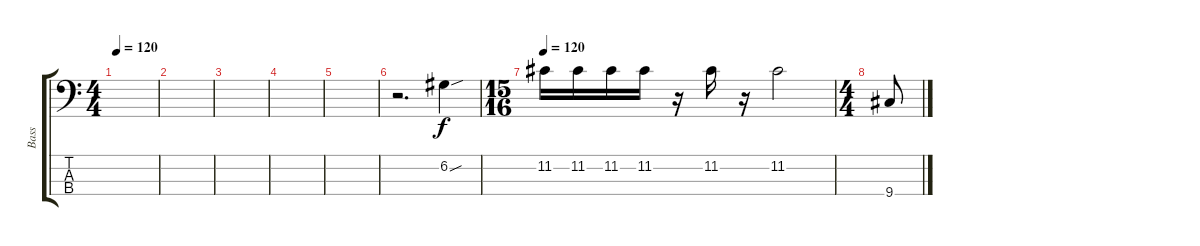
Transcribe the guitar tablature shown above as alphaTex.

\track ("Bass" "Bass") {instrument electricbassfinger}
\staff {score tabs}
\tuning (G2 D2 A1 E1) {hide}
\ts (4 4)
\tempo 120
\clef f4
\ks c
|
|
|
|
|
r.2{d} 6.2{sou}.4{dy f} |
\ts (15 16)
\tempo 120
11.2.16 11.2.16 11.2.16 11.2.16 r.16 11.2.16 r.16 11.2.2 |
\ts (4 4)
9.4.8
